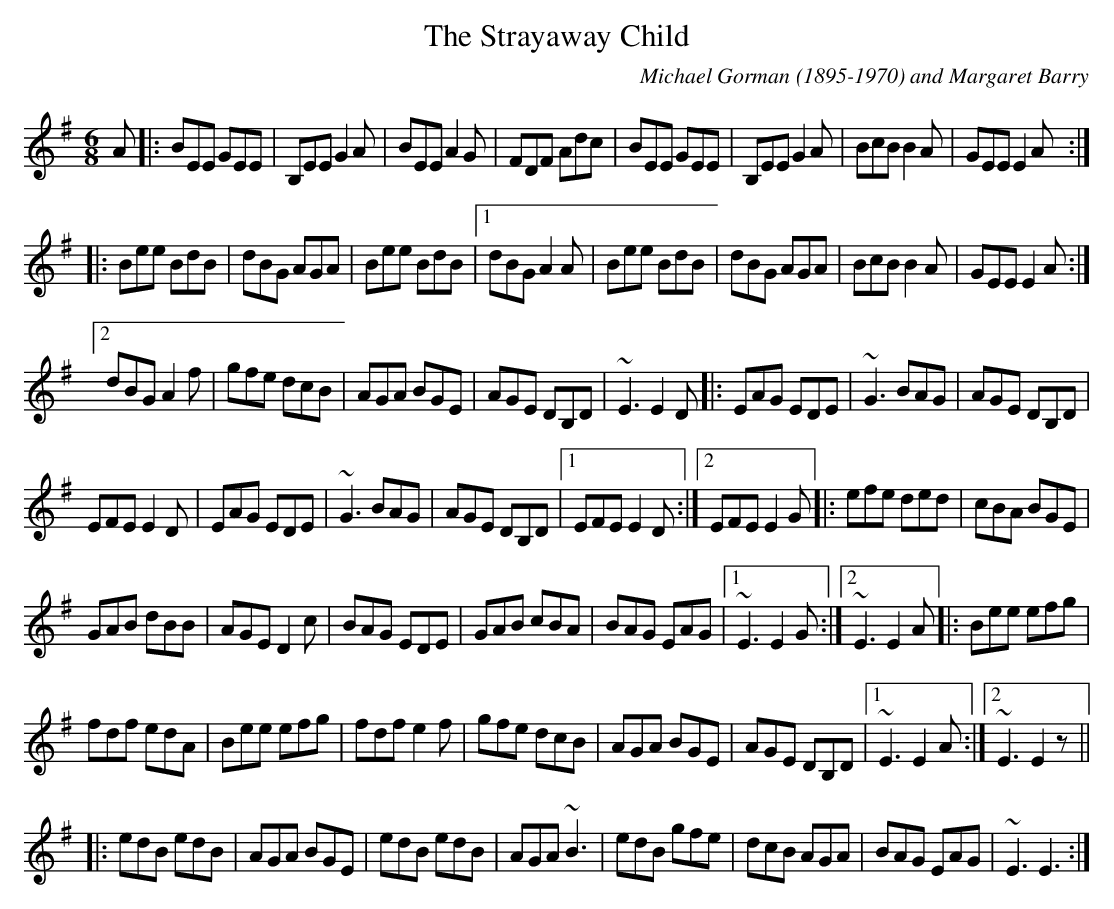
X:1
T:Strayaway Child, The
C:Michael Gorman (1895-1970) and Margaret Barry
M:6/8
K:Em
A|:BEE GEE|B,EE G2A|BEE A2G|FDF Adc|BEE GEE|B,EE G2A|BcB B2A|GEE E2A:|
|:Bee BdB|dBG AGA|Bee BdB|1 dBG A2A|Bee BdB|dBG AGA|BcB B2A|GEE E2A:|2
dBG A2f|gfe dcB|AGA BGE|AGE DB,D|~E3 E2D|:EAG EDE|~G3 BAG|AGE DB,D|
EFE E2D|EAG EDE|~G3 BAG|AGE DB,D|1 EFE E2D:|2 EFE E2G|:efe ded|cBA BGE|
GAB dBB|AGE D2c|BAG EDE|GAB cBA|BAG EAG|1 ~E3 E2G:|2 ~E3 E2A|:Bee efg|
fdf edA|Bee efg|fdf e2f|gfe dcB|AGA BGE|AGE DB,D|1 ~E3 E2A:|2 ~E3 E2z||
|:edB edB|AGA BGE|edB edB|AGA ~B3|edB gfe|dcB AGA|BAG EAG|~E3 E3:|
